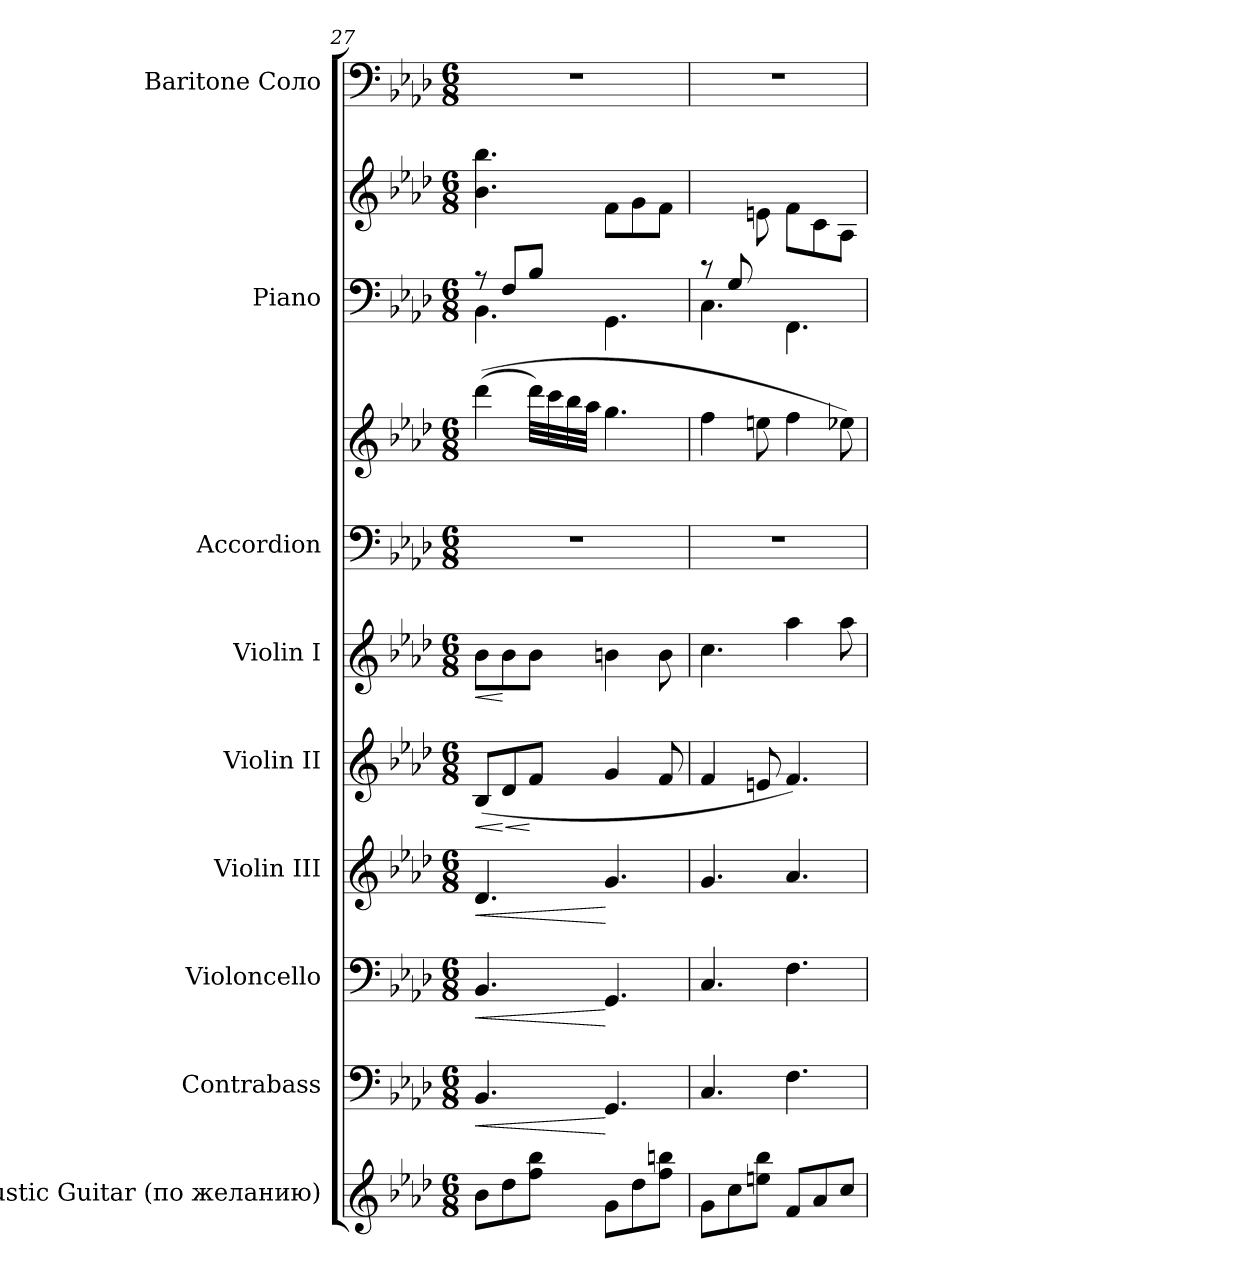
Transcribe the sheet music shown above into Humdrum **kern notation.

**kern	**kern	**dynam	**kern	**dynam	**kern	**dynam	**kern	**dynam	**kern	**dynam	**kern	**kern	**kern	**kern	**kern
*part9	*part8	*part8	*part7	*part7	*part6	*part6	*part5	*part5	*part4	*part4	*part3	*part3	*part2	*part2	*part1
*staff11	*staff10	*staff10	*staff9	*staff9	*staff8	*staff8	*staff7	*staff7	*staff6	*staff6	*staff5	*staff4	*staff3	*staff2	*staff1
*I"Acoustic Guitar (по желанию)	*I"Contrabass	*	*I"Violoncello	*	*I"Violin III	*	*I"Violin II	*	*I"Violin I	*	*I"Accordion	*	*I"Piano	*	*I"Baritone Соло
*I'A. Gtr.	*I'Cb.	*	*I'Vc.	*	*I'Vln. III	*	*I'Vln. II	*	*I'Vln. I	*	*I'Accord.	*	*I'Pno.	*	*I'Bar.
*clefG2	*clefF4	*	*clefF4	*	*clefG2	*	*clefG2	*	*clefG2	*	*clefF4	*clefG2	*clefF4	*clefG2	*clefF4
*ITrd7c12	*ITrd7c12	*	*	*	*	*	*	*	*	*	*	*	*	*	*
*k[b-e-a-d-]	*k[b-e-a-d-]	*	*k[b-e-a-d-]	*	*k[b-e-a-d-]	*	*k[b-e-a-d-]	*	*k[b-e-a-d-]	*	*k[b-e-a-d-]	*k[b-e-a-d-]	*k[b-e-a-d-]	*k[b-e-a-d-]	*k[b-e-a-d-]
*f:	*f:	*	*f:	*	*f:	*	*f:	*	*f:	*	*f:	*f:	*f:	*f:	*f:
*M6/8	*M6/8	*	*M6/8	*	*M6/8	*	*M6/8	*	*M6/8	*	*M6/8	*M6/8	*M6/8	*M6/8	*M6/8
=27	=27	=27	=27	=27	=27	=27	=27	=27	=27	=27	=27	=27	=27	=27	=27
!	!	!LO:HP:b	!	!LO:HP:b	!	!LO:HP:b	!	!LO:HP:b	!	!LO:HP:b	!LO:N:vis=1	!	!	!	!LO:N:vis=1
*	*	*	*	*	*	*	*	*	*	*	*	*	*^	*^	*
8B-i\L	4.BBB-i/	<	4.BB-i/	<	4.d-i/	<	(8B-i/L	<	8b-i\L	<	2.r	((4ddd-i\	8r	4.BB-i\	4.b-i\ 4.bb-i	4.ryy	2.r
!	!	!	!	!	!	!	!	!LO:HP:n=1:b	!	!	!	!	!	!	!	!	!
8d-i\	.	.	.	.	.	.	8d-i/	[ <	8b-i\	[	.	.	8Fi/L	.	.	.	.
8fi\ 8b-i\J	.	.	.	.	.	.	8fi/J	[	8b-i\J	.	.	32ddd-i\LLL)	8B-i/J	.	.	.	.
.	.	.	.	.	.	.	.	.	.	.	.	32ccci\	.	.	.	.	.
.	.	.	.	.	.	.	.	.	.	.	.	32bb-i\	.	.	.	.	.
.	.	.	.	.	.	.	.	.	.	.	.	32aa-i\JJJ	.	.	.	.	.
8Gi\L	4.GGGi/	[	4.GGi/	[	4.gi/	[	4gi/	.	4bni\	.	.	4.ggi\	4.ryy	4.GGi\	4.ryy	8fi\L	.
8d-i\	.	.	.	.	.	.	.	.	.	.	.	.	.	.	.	8gi\	.
8fi\ 8bni\J	.	.	.	.	.	.	8fi/	.	8bi\	.	.	.	.	.	.	8fi\J	.
=28	=28	=28	=28	=28	=28	=28	=28	=28	=28	=28	=28	=28	=28	=28	=28	=28	=28
!	!	!	!	!	!	!	!	!	!	!	!LO:N:vis=1	!	!	!	!LO:N:vis=1	!	!LO:N:vis=1
8Gi\L	4.CCi/	.	4.Ci/	.	4.gi/	.	4fi/	.	4.cci\	.	2.r	4ffi\	8r	4.Ci\	2.ryy	4ryy	2.r
8ci\	.	.	.	.	.	.	.	.	.	.	.	.	8Gi/	.	.	.	.
8eni\ 8b-i\J	.	.	.	.	.	.	8eni/	.	.	.	.	8eeni\	2ryy	.	.	8eni\	.
8Fi/L	4.FFi\	.	4.Fi\	.	4.a-i/	.	4.fi/)	.	4aa-i\	.	.	4ffi\	.	4.FFi\	.	8fi\L	.
8A-i/	.	.	.	.	.	.	.	.	.	.	.	.	.	.	.	8ci\	.
8ci/J	.	.	.	.	.	.	.	.	8aa-i\	.	.	8ee-Xi\)	.	.	.	8A-i\J	.
*	*	*	*	*	*	*	*	*	*	*	*	*	*v	*v	*	*	*
*	*	*	*	*	*	*	*	*	*	*	*	*	*	*v	*v	*
=	=	=	=	=	=	=	=	=	=	=	=	=	=	=	=
*-	*-	*-	*-	*-	*-	*-	*-	*-	*-	*-	*-	*-	*-	*-	*-
